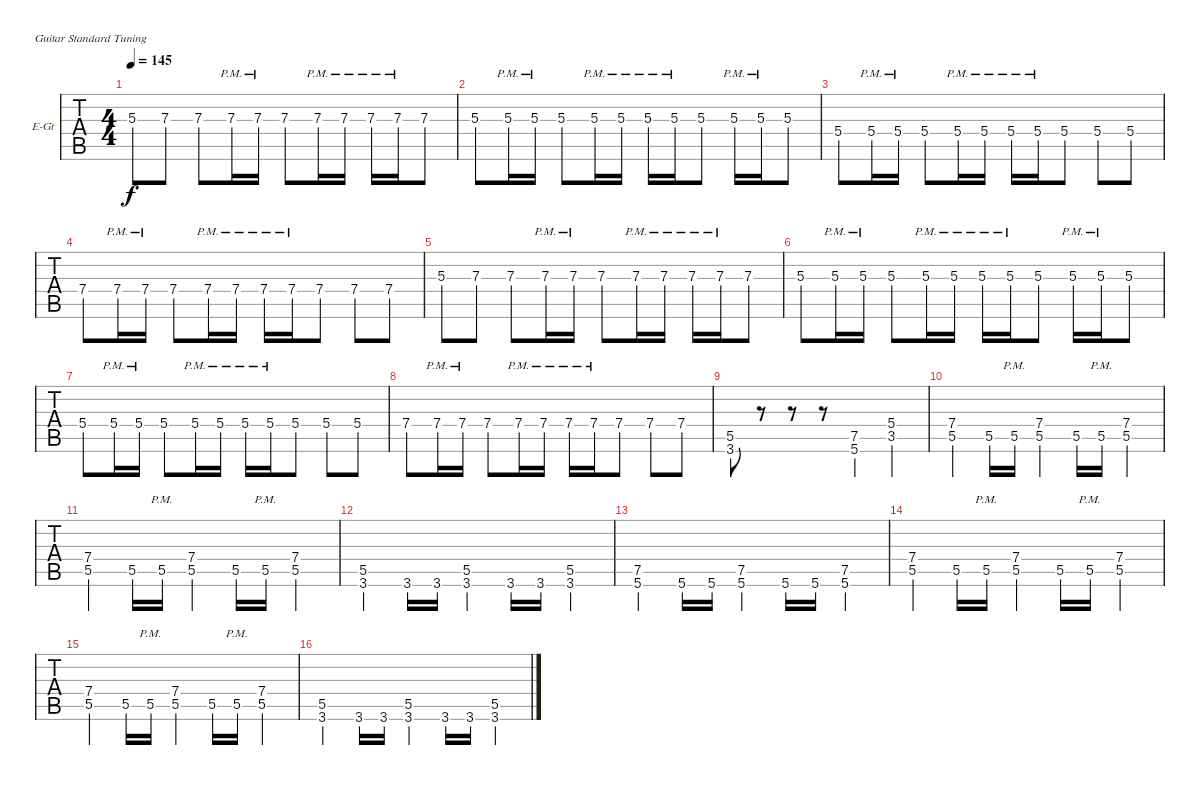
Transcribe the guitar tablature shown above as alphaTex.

\defaultSystemsLayout 4
\bracketExtendMode groupsimilarinstruments
\firstSystemTrackNameOrientation horizontal
\otherSystemsTrackNameOrientation horizontal
\track ("Electric Guitar" "E-Gt") {instrument distortionguitar}
\staff {tabs}
\tuning (E4 B3 G3 D3 A2 E2)
\ts (4 4)
\tempo 145
\clef g2
\scale
0.333333
\ks c
5.3.8{dy f} 7.3.8 7.3.8 7.3{pm}.16 7.3{pm}.16 7.3.8 7.3{pm}.16 7.3{pm}.16 7.3{pm}.16 7.3{pm}.16 7.3.8 |
\scale
0.333333 5.3.8 5.3{pm}.16 5.3{pm}.16 5.3.8 5.3{pm}.16 5.3{pm}.16 5.3{pm}.16 5.3{pm}.16 5.3.8 5.3{pm}.16 5.3{pm}.16 5.3.8 |
\scale
0.333333 5.4.8 5.4{pm}.16 5.4{pm}.16 5.4.8 5.4{pm}.16 5.4{pm}.16 5.4{pm}.16 5.4{pm}.16 5.4.8 5.4.8 5.4.8 |
\scale
0.333333 7.4.8 7.4{pm}.16 7.4{pm}.16 7.4.8 7.4{pm}.16 7.4{pm}.16 7.4{pm}.16 7.4{pm}.16 7.4.8 7.4.8 7.4.8 |
\scale
0.333333 5.3.8 7.3.8 7.3.8 7.3{pm}.16 7.3{pm}.16 7.3.8 7.3{pm}.16 7.3{pm}.16 7.3{pm}.16 7.3{pm}.16 7.3.8 |
\scale
0.333333 5.3.8 5.3{pm}.16 5.3{pm}.16 5.3.8 5.3{pm}.16 5.3{pm}.16 5.3{pm}.16 5.3{pm}.16 5.3.8 5.3{pm}.16 5.3{pm}.16 5.3.8 |
\scale
0.333333 5.4.8 5.4{pm}.16 5.4{pm}.16 5.4.8 5.4{pm}.16 5.4{pm}.16 5.4{pm}.16 5.4{pm}.16 5.4.8 5.4.8 5.4.8 |
\scale
0.333333 7.4.8 7.4{pm}.16 7.4{pm}.16 7.4.8 7.4{pm}.16 7.4{pm}.16 7.4{pm}.16 7.4{pm}.16 7.4.8 7.4.8 7.4.8 |
\scale
0.333333 (5.5 3.6).8 r.8 r.8 r.8 (7.5 5.6).4 (5.4 3.5).4 |
\scale
0.333333 (7.4 5.5).4 5.5.16 5.5{pm}.16 (7.4 5.5).4 5.5.16 5.5{pm}.16 (7.4 5.5).4 |
\scale
0.333333 (7.4 5.5).4 5.5.16 5.5{pm}.16 (7.4 5.5).4 5.5.16 5.5{pm}.16 (7.4 5.5).4 |
\scale
0.333333 (5.5 3.6).4 3.6.16 3.6.16 (5.5 3.6).4 3.6.16 3.6.16 (5.5 3.6).4 |
\scale
0.333333 (7.5 5.6).4 5.6.16 5.6.16 (7.5 5.6).4 5.6.16 5.6.16 (7.5 5.6).4 |
\scale
0.333333 (7.4 5.5).4 5.5.16 5.5{pm}.16 (7.4 5.5).4 5.5.16 5.5{pm}.16 (7.4 5.5).4 |
\scale
0.333333 (7.4 5.5).4 5.5.16 5.5{pm}.16 (7.4 5.5).4 5.5.16 5.5{pm}.16 (7.4 5.5).4 |
\scale
0.333333 (5.5 3.6).4 3.6.16 3.6.16 (5.5 3.6).4 3.6.16 3.6.16 (5.5 3.6).4
